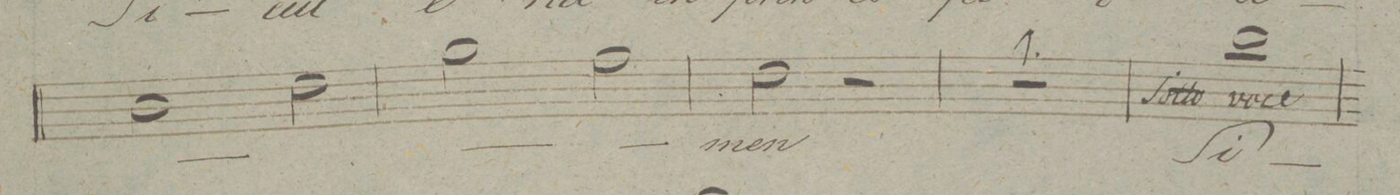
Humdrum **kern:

**kern	**text	**dynam
*I"Alto.	*	*
*clefC3	*	*
*k[]	*	*
*met(c|)	*	*
*M2/2	*	*
2c\	.	.
2e\	.	.
=187	=187	=187
2a\	.	.
2g\	.	.
=188	=188	=188
2e\	-men	.
2r	.	.
=189	=189	=189
1r	.	.
=190	=190	=190
1cc\	Si-	.
=191	=191	=191
*-	*-	*-
